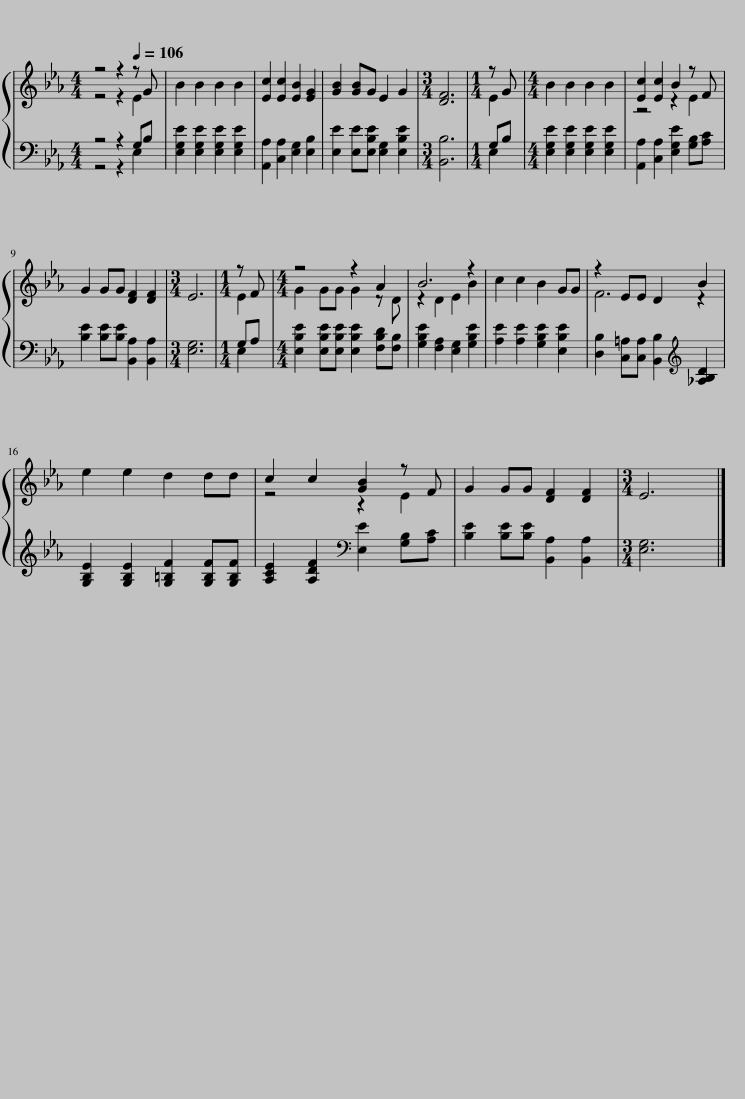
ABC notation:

X:1
%%score { ( 1 2 ) | ( 3 4 ) }
L:1/8
M:4/4
I:linebreak $
K:Eb
V:1 treble
V:2 treble
V:3 bass
V:4 bass
V:1
 z4 z2[Q:1/4=106] z G | B2 B2 B2 B2 | [Ec]2 [Ec]2 [EB]2 [EG]2 | [GB]2 [GB]G E2 G2 |[M:3/4] [DF]6 | %5
[M:1/4] z G |[M:4/4] B2 B2 B2 B2 | [Ec]2 [Ec]2 B2 z F |$ G2 GG [DF]2 [DF]2 |[M:3/4] E6 | %10
[M:1/4] z F |[M:4/4] z4 z2 A2 | B6 z2 | c2 c2 B2 GG | z2 EE D2 B2 |$ %15
 e2 e2 d2 dd | c2 c2 [GB]2 z F | G2 GG [DF]2 [DF]2 |[M:3/4] E6 |] %19
V:2
 z4 z2 E2 | x8 | x8 | x8 |[M:3/4] x6 | %5
[M:1/4] E2 |[M:4/4] x8 | z4 z2 E2 |$ x8 |[M:3/4] x6 | %10
[M:1/4] E2 |[M:4/4] G2 GG G2 z D | z2 D2 E2 B2 | x8 | F6 z2 |$ %15
 x8 | z4 z2 E2 | x8 |[M:3/4] x6 |] %19
V:3
 z4 z2 G,B, | [E,G,E]2 [E,G,E]2 [E,G,E]2 [E,G,E]2 | [A,,A,]2 [C,A,]2 [E,G,]2 [E,B,]2 | [E,E]2 [E,E][E,B,E] [E,G,]2 [E,B,E]2 |[M:3/4] [B,,B,]6 | %5
[M:1/4] G,B, |[M:4/4] [E,G,E]2 [E,G,E]2 [E,G,E]2 [E,G,E]2 | [A,,A,]2 [C,A,]2 [E,G,E]2 [G,B,][A,C] |$ [B,E]2 [B,E][B,E] [B,,A,]2 [B,,A,]2 |[M:3/4] [E,G,]6 | %10
[M:1/4] G,A, |[M:4/4] [E,B,E]2 [E,B,E][E,B,E] [E,B,E]2 [F,B,D][F,B,] | [G,B,E]2 [F,A,]2 [E,G,]2 [G,B,E]2 | [A,E]2 [A,E]2 [G,B,E]2 [E,B,E]2 | [D,B,]2 [C,=A,][C,A,] [B,,B,]2[K:treble] [_A,B,D]2 |$ %15
 [G,B,E]2 [G,B,E]2 [G,=B,F]2 [G,B,F][G,B,F] | [A,CE]2 [A,DF]2[K:bass] [E,E]2 [G,B,][A,C] | [B,E]2 [B,E][B,E] [B,,A,]2 [B,,A,]2 |[M:3/4] [E,G,]6 |] %19
V:4
 z4 z2 E,2 | x8 | x8 | x8 |[M:3/4] x6 | %5
[M:1/4] E,2 |[M:4/4] x8 | x8 |$ x8 |[M:3/4] x6 | %10
[M:1/4] E,2 |[M:4/4] x8 | x8 | x8 | x6[K:treble] x2 |$ %15
 x8 | x4[K:bass] x4 | x8 |[M:3/4] x6 |] %19
